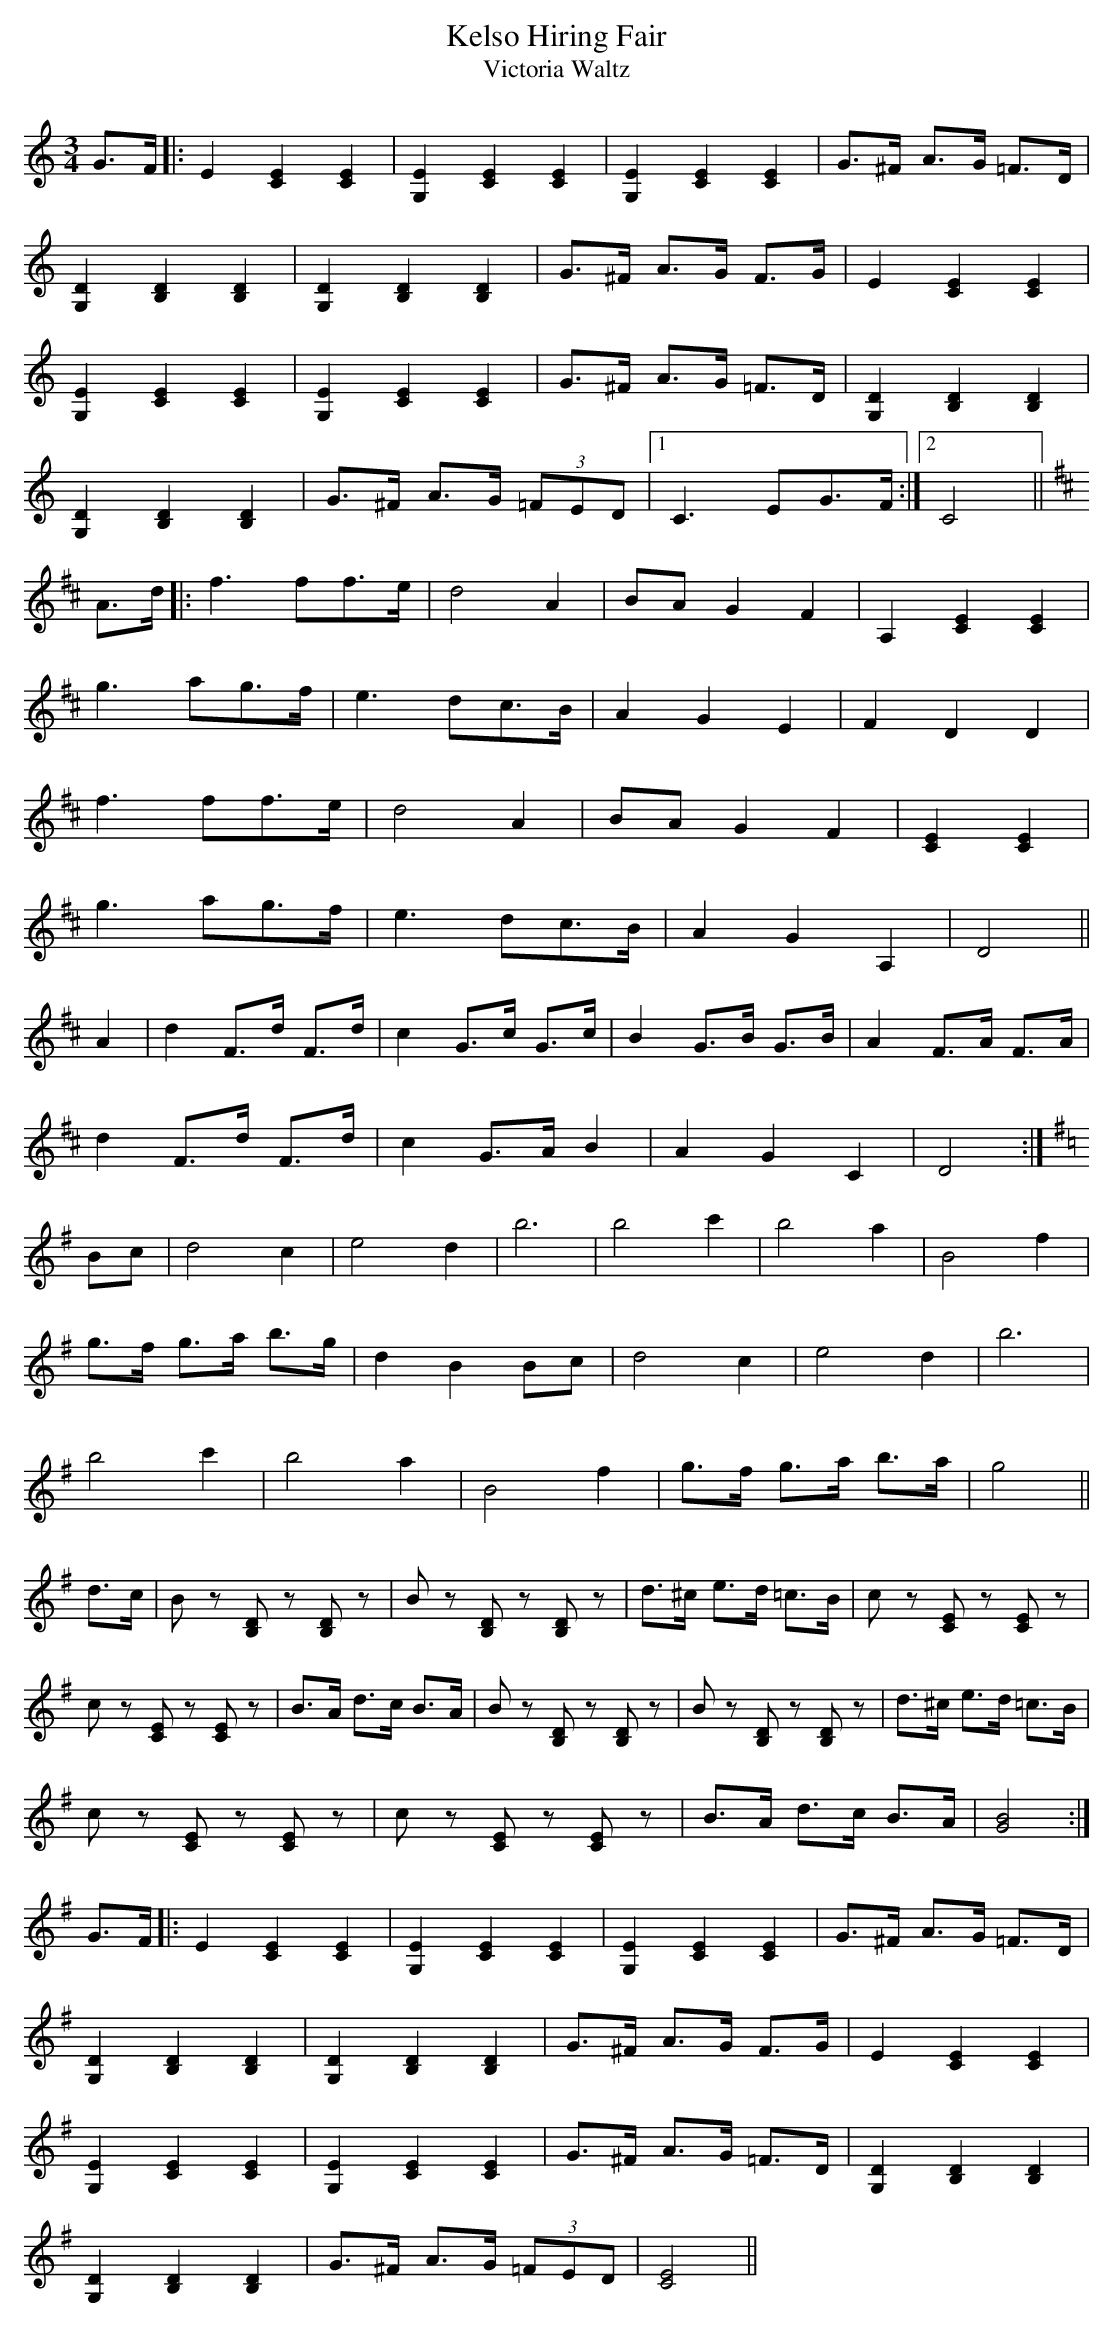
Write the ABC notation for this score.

X:1
T:Kelso Hiring Fair
T:Victoria Waltz
L:1/8
M:3/4
K:C
G>F |: E2  [E2C2]  [E2C2]  | [E2G,2] [E2C2] [E2C2] | [E2G,2] [E2C2] [E2C2] | G>^F A>G =F>D |
[D2G,2] [D2B,2] [D2B,2] | [D2G,2] [D2B,2] [D2B,2] | G>^F A>G F>G | E2 [E2C2] [E2C2] |
[E2G,2] [E2C2] [E2C2] | [E2G,2] [E2C2] [E2C2] | G>^F A>G =F>D | [D2G,2] [D2B,2] [D2B,2] |
[D2G,2] [D2B,2] [D2B,2] | G>^F A>G (3=FED |1  C3 EG>F :|2 C4 ||
K:D
A>d |: f3 ff>e | d4 A2 | BA G2 F2  | A,2 [E2C2] [E2C2] |
g3 ag>f | e3 dc>B | A2 G2 E2 | F2 D2 D2 |
f3 ff>e | d4  A2 | BA G2 F2  | [E2C2] [E2C2] |
g3 ag>f | e3 dc>B | A2 G2 A,2 | D4 ||
A2  | d2 F>d F>d | c2 G>c G>c | B2 G>B G>B | A2 F>A F>A  |
d2 F>d F>d | c2 G>A B2 | A2 G2 C2 | D4 :|
K:G
Bc  | d4 c2 | e4 d2 | b6 | b4 c'2 | b4 a2 | B4 f2 |
g>f g>a b>g | d2 B2 Bc  | d4 c2 | e4 d2 | b6 |
b4 c'2 | b4 a2 | B4 f2 | g>f g>a b>a | g4 ||
d>c | B z [B,D] z [B,D] z | B z [B,D] z [B,D] z | d>^c e>d =c>B | c z [CE] z [CE] z |
c z [CE] z [CE] z | B>A d>c B>A | B z [B,D] z [B,D] z | B z [B,D] z [B,D] z | d>^c e>d =c>B |
c z [CE] z [CE] z | c z [CE] z [CE] z | B>A d>c B>A | [G4B4] :|
G>F |: E2  [E2C2]  [E2C2]  | [E2G,2] [E2C2] [E2C2] | [E2G,2] [E2C2] [E2C2] | G>^F A>G =F>D |
[D2G,2] [D2B,2] [D2B,2] | [D2G,2] [D2B,2] [D2B,2] | G>^F A>G F>G | E2 [E2C2] [E2C2] |
[E2G,2] [E2C2] [E2C2] | [E2G,2] [E2C2] [E2C2] | G>^F A>G =F>D | [D2G,2] [D2B,2] [D2B,2] |
[D2G,2] [D2B,2] [D2B,2] | G>^F A>G (3=FED | [C4E4] ||
